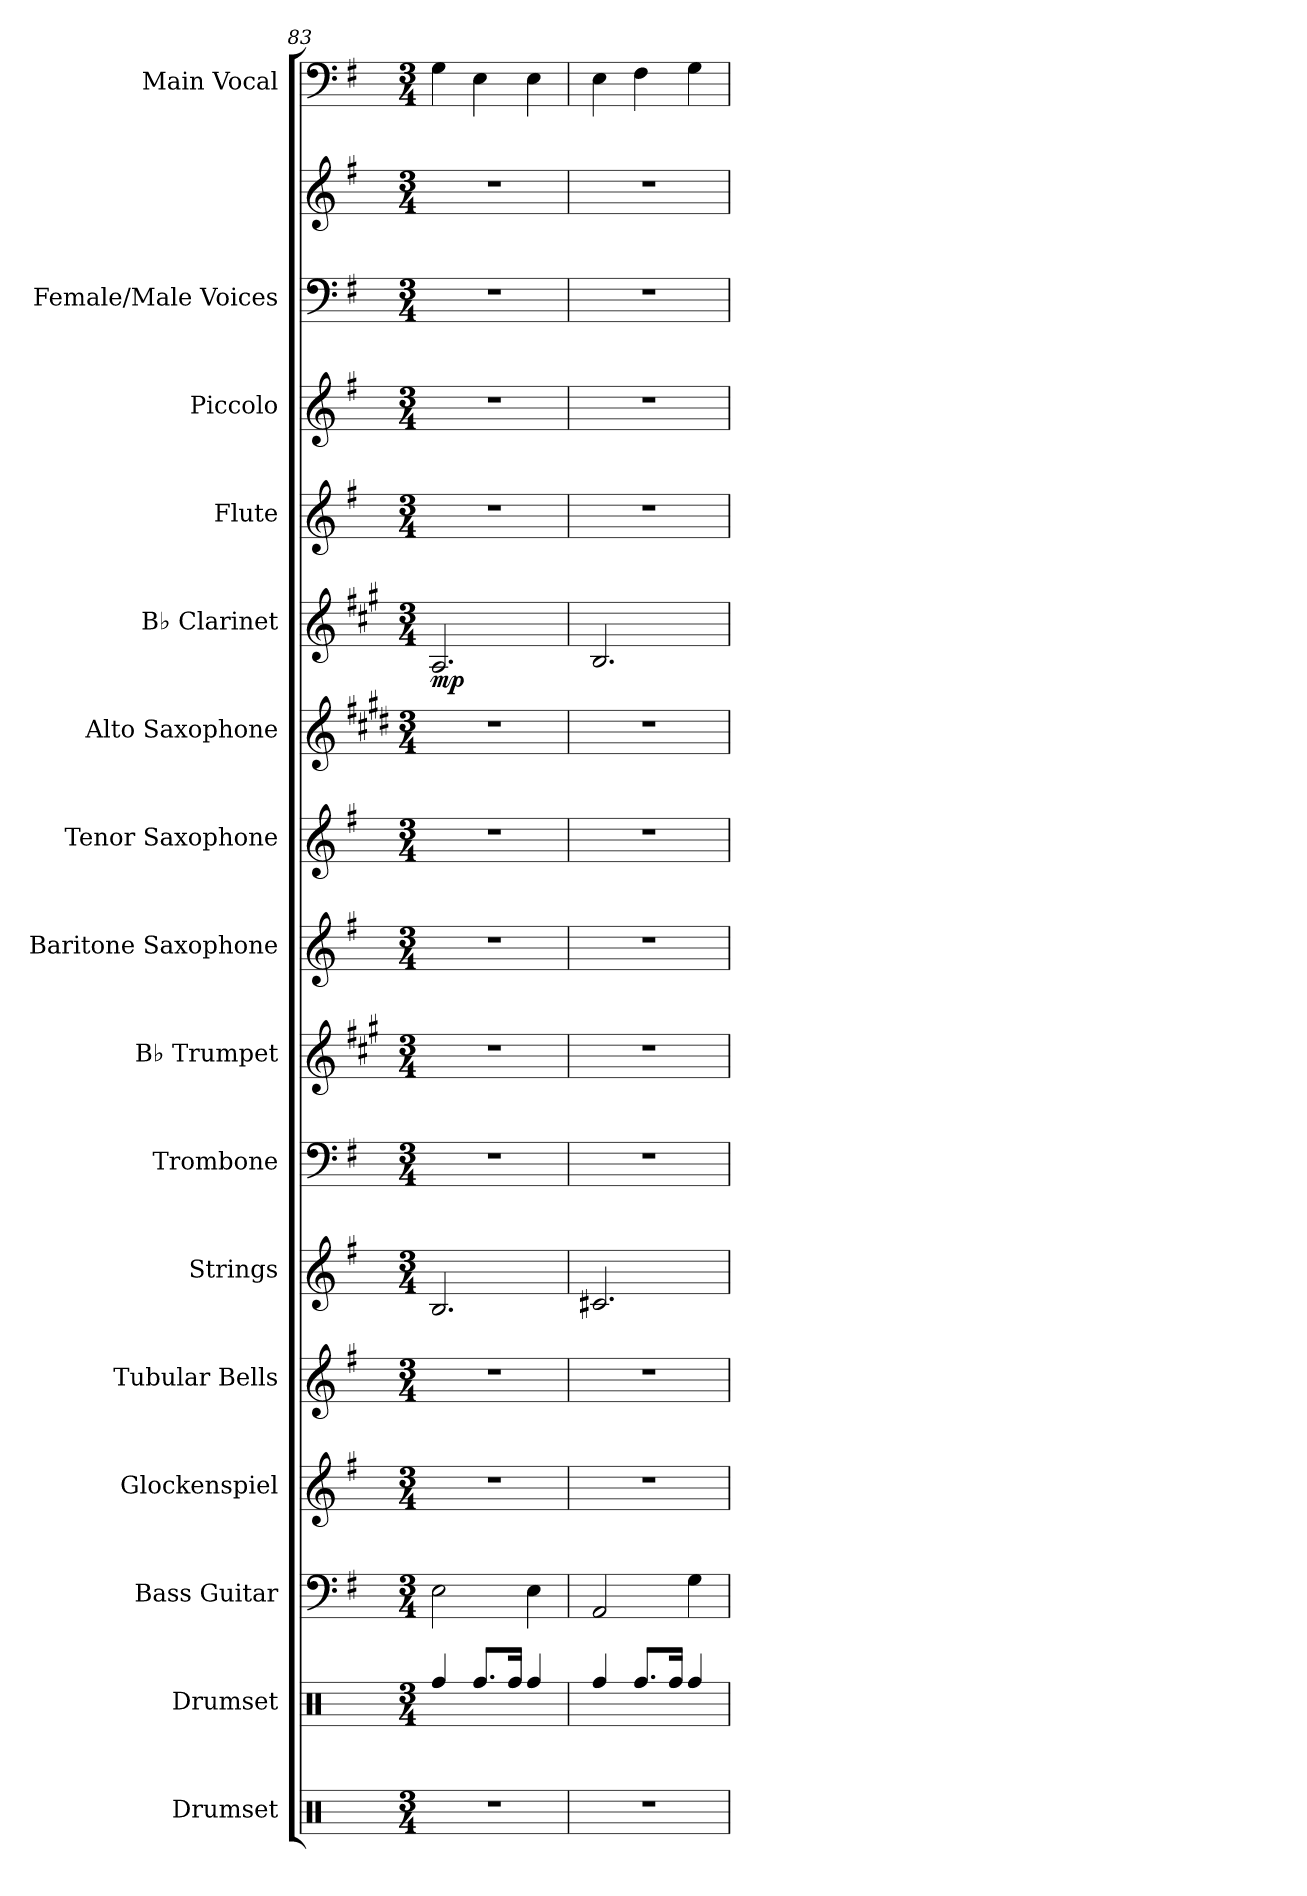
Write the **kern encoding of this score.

**kern	**kern	**kern	**kern	**kern	**kern	**kern	**kern	**kern	**kern	**kern	**kern	**dynam	**kern	**kern	**kern	**kern	**kern
*part16	*part15	*part14	*part13	*part12	*part11	*part10	*part9	*part8	*part7	*part6	*part5	*part5	*part4	*part3	*part2	*part2	*part1
*staff17	*staff16	*staff15	*staff14	*staff13	*staff12	*staff11	*staff10	*staff9	*staff8	*staff7	*staff6	*staff6	*staff5	*staff4	*staff3	*staff2	*staff1
*I"Drumset	*I"Drumset	*I"Bass Guitar	*I"Glockenspiel	*I"Tubular Bells	*I"Strings	*I"Trombone	*I"B♭ Trumpet	*I"Baritone Saxophone	*I"Tenor Saxophone	*I"Alto Saxophone	*I"B♭ Clarinet	*	*I"Flute	*I"Piccolo	*I"Female/Male Voices	*	*I"Main Vocal
*I'Drs.	*I'Drs.	*I'B. Guit.	*I'Glk.	*I'Tu. Be.	*I'St.	*I'Tbn.	*I'B♭ Tpt.	*I'Bar. Sax.	*I'T. Sax.	*I'A. Sax.	*I'B♭ Cl.	*	*I'Fl.	*I'Picc.	*I'Voices	*	*I'Main Vcl.
!!LO:PB:g=z
*clefX	*clefX	*clefF4	*clefG2	*clefG2	*clefG2	*clefF4	*clefG2	*clefG2	*clefG2	*clefG2	*clefG2	*	*clefG2	*clefG2	*clefF4	*clefG2	*clefF4
*	*	*ITrd7c12	*ITrd-14c-24	*	*	*	*ITrd1c2	*ITrd12c21	*ITrd8c14	*ITrd5c9	*ITrd1c2	*	*	*ITrd-7c-12	*	*	*
*k[]	*k[]	*k[f#]	*k[f#]	*k[f#]	*k[f#]	*k[f#]	*k[f#]	*k[f#]	*k[f#]	*k[f#]	*k[f#]	*	*k[f#]	*k[f#]	*k[f#]	*k[f#]	*k[f#]
*M3/4	*M3/4	*M3/4	*M3/4	*M3/4	*M3/4	*M3/4	*M3/4	*M3/4	*M3/4	*M3/4	*M3/4	*	*M3/4	*M3/4	*M3/4	*M3/4	*M3/4
=83	=83	=83	=83	=83	=83	=83	=83	=83	=83	=83	=83	=83	=83	=83	=83	=83	=83
!	!	!	!	!	!	!	!	!	!	!	!	!LO:DY:b	!	!	!	!	!
2.r	4Rff/	2EE\	2.r	2.r	2.B/	2.r	2.r	2.r	2.r	2.r	2.G/	mp	2.r	2.r	2.r	2.r	4G\
.	8.Rff/L	.	.	.	.	.	.	.	.	.	.	.	.	.	.	.	4E\
.	16Rff/Jk	.	.	.	.	.	.	.	.	.	.	.	.	.	.	.	.
.	4Rff/	4EE\	.	.	.	.	.	.	.	.	.	.	.	.	.	.	4E\
=84	=84	=84	=84	=84	=84	=84	=84	=84	=84	=84	=84	=84	=84	=84	=84	=84	=84
2.r	4Rff/	2AAA/	2.r	2.r	2.c#X/	2.r	2.r	2.r	2.r	2.r	2.A/	.	2.r	2.r	2.r	2.r	4E\
.	8.Rff/L	.	.	.	.	.	.	.	.	.	.	.	.	.	.	.	4F#\
.	16Rff/Jk	.	.	.	.	.	.	.	.	.	.	.	.	.	.	.	.
.	4Rff/	4GG\	.	.	.	.	.	.	.	.	.	.	.	.	.	.	4G\
=	=	=	=	=	=	=	=	=	=	=	=	=	=	=	=	=	=
*-	*-	*-	*-	*-	*-	*-	*-	*-	*-	*-	*-	*-	*-	*-	*-	*-	*-
